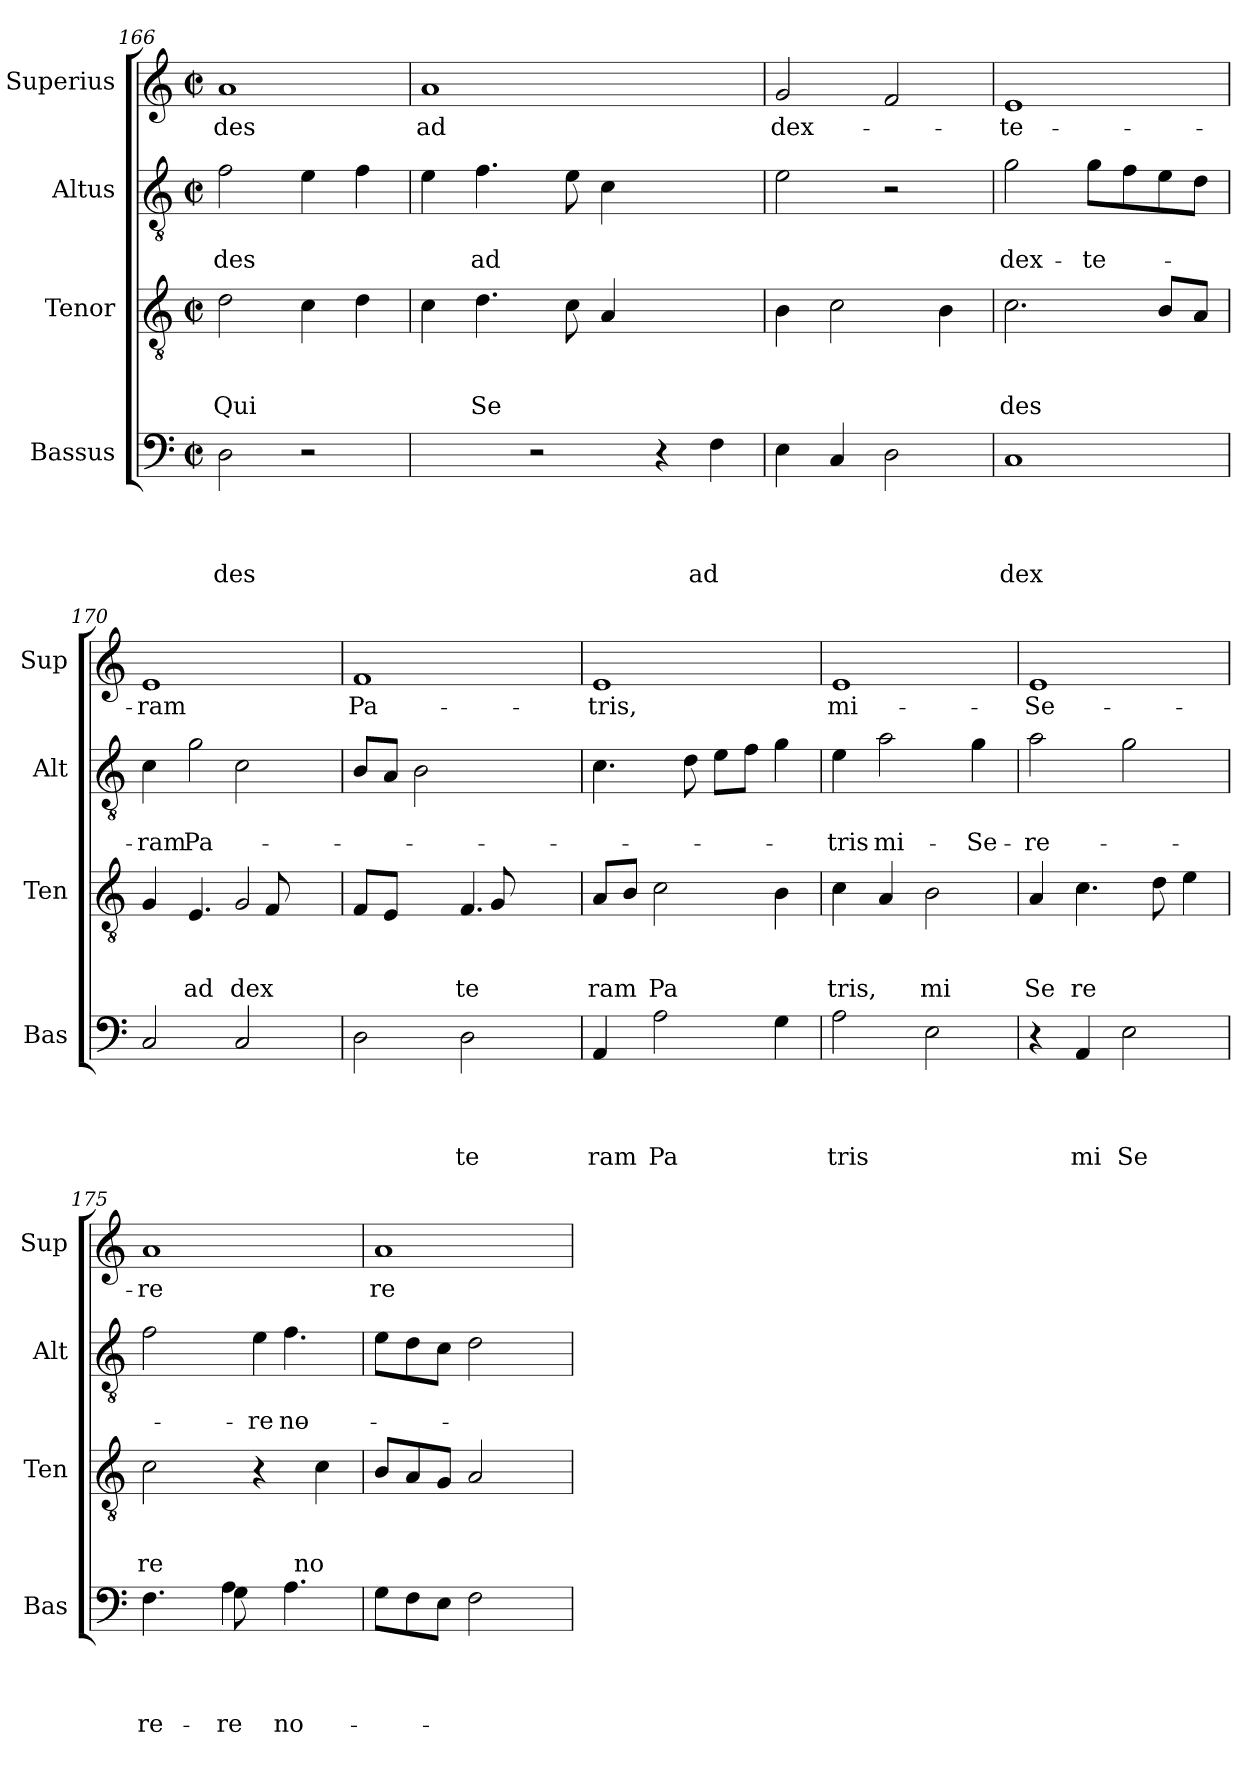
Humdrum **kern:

**kern	**text	**text	**text	**text	**kern	**text	**text	**text	**kern	**text	**text	**kern	**text
*part4	*part4	*part4	*part4	*part4	*part3	*part3	*part3	*part3	*part2	*part2	*part2	*part1	*part1
*staff4	*staff4	*staff4	*staff4	*staff4	*staff3	*staff3	*staff3	*staff3	*staff2	*staff2	*staff2	*staff1	*staff1
*I"Bassus	*	*	*	*	*I"Tenor	*	*	*	*I"Altus	*	*	*I"Superius	*
*I'Bas	*	*	*	*	*I'Ten	*	*	*	*I'Alt	*	*	*I'Sup	*
*clefF4	*	*	*	*	*clefGv2	*	*	*	*clefGv2	*	*	*clefG2	*
*k[]	*	*	*	*	*k[]	*	*	*	*k[]	*	*	*k[]	*
*C:	*	*	*	*	*C:	*	*	*	*C:	*	*	*C:	*
*M2/2	*	*	*	*	*M2/2	*	*	*	*M2/2	*	*	*M2/2	*
*met(c|)	*	*	*	*	*met(c|)	*	*	*	*met(c|)	*	*	*met(c|)	*
=166	=166	=166	=166	=166	=166	=166	=166	=166	=166	=166	=166	=166	=166
!	!	!	!	!LO:LY:b	!	!	!	!LO:LY:b	!	!	!LO:LY:b	!	!LO:LY:b
2D\	.	.	.	-des	2d\	.	.	Qui	2f\	.	des	1a	-des
2r	.	.	.	.	4c\	.	.	.	4e\	.	.	.	.
.	.	.	.	.	4d\	.	.	.	4f\	.	.	.	.
=167	=167	=167	=167	=167	=167	=167	=167	=167	=167	=167	=167	=167	=167
!	!	!	!	!	!	!	!	!	!	!	!	!	!LO:LY:b
2ryy	.	.	.	.	4c\	.	.	.	4e\	.	.	1a	ad
!	!	!	!	!	!	!	!	!LO:LY:b	!	!	!LO:LY:b	!	!
.	.	.	.	.	4.d\	.	.	Se	4.f\	.	ad	.	.
2r	.	.	.	.	.	.	.	.	.	.	.	.	.
.	.	.	.	.	8c\	.	.	.	8e\	.	.	.	.
.	.	.	.	.	4A/	.	.	.	4c\	.	.	.	.
4r	.	.	.	.	2ryy	.	.	.	2ryy	.	.	2ryy	.
!	!	!	!	!LO:LY:b	!	!	!	!	!	!	!	!	!
4F\	.	.	.	ad	.	.	.	.	.	.	.	.	.
!!LO:LB:g=z
=168	=168	=168	=168	=168	=168	=168	=168	=168	=168	=168	=168	=168	=168
!	!	!	!	!	!	!	!	!	!	!	!	!	!LO:LY:b
4E\	.	.	.	.	4B\	.	.	.	2e\	.	.	2g/	dex-
4C/	.	.	.	.	2c\	.	.	.	.	.	.	.	.
2D\	.	.	.	.	.	.	.	.	2r	.	.	2f/	.
.	.	.	.	.	4B\	.	.	.	.	.	.	.	.
=169	=169	=169	=169	=169	=169	=169	=169	=169	=169	=169	=169	=169	=169
!	!	!	!	!LO:LY:b	!	!	!	!LO:LY:b	!	!	!LO:LY:b	!	!LO:LY:b
1C	.	.	.	dex	2.c\	.	.	des	2g\	.	dex-	1e	-te-
!	!	!	!	!	!	!	!	!	!	!	!LO:LY:b	!	!
.	.	.	.	.	.	.	.	.	8g\L	.	-te-	.	.
.	.	.	.	.	.	.	.	.	8f\	.	.	.	.
.	.	.	.	.	8B/L	.	.	.	8e\	.	.	.	.
.	.	.	.	.	8A/J	.	.	.	8d\J	.	.	.	.
=170	=170	=170	=170	=170	=170	=170	=170	=170	=170	=170	=170	=170	=170
*	*	*	*	*	*^	*	*	*	*	*	*	*	*
!	!	!	!	!	!	!	!	!	!	!	!	!LO:LY:b	!	!LO:LY:b
*	*	*	*	*	*	*	*	*	*	*^	*	*	*	*
2C/	.	.	.	.	4G/	2ryy	.	.	.	4c\	2ryy	.	-ram	1e	-ram
!	!	!	!	!	!	!	!	!	!LO:LY:b	!	!	!	!LO:LY:b	!	!
.	.	.	.	.	4.E/	.	.	.	ad	2g\	.	.	Pa-	.	.
!	!	!	!	!	!	!	!	!	!LO:LY:b	!	!	!	!	!	!
2C/	.	.	.	.	.	2G/	.	.	dex	.	2c\	.	.	.	.
.	.	.	.	.	8F/	.	.	.	.	.	.	.	.	.	.
.	.	.	.	.	4ryy	.	.	.	.	4ryy	.	.	.	.	.
*	*	*	*	*	*	*	*	*	*	*v	*v	*	*	*	*
=171	=171	=171	=171	=171	=171	=171	=171	=171	=171	=171	=171	=171	=171	=171
!	!	!	!	!	!	!	!	!	!	!	!	!	!	!LO:LY:b
2D\	.	.	.	.	8F/L	2ryy	.	.	.	8B/L	.	.	1f	Pa-
.	.	.	.	.	8E/J	.	.	.	.	8A/J	.	.	.	.
.	.	.	.	.	4ryy	.	.	.	.	2B\	.	.	.	.
!	!	!	!	!LO:LY:b	!	!	!	!	!LO:LY:b	!	!	!	!	!
2D\	.	.	.	te	4.F/	8ryy	.	.	te	.	.	.	.	.
.	.	.	.	.	.	8G/	.	.	.	.	.	.	.	.
.	.	.	.	.	.	8ryy	.	.	.	4ryy	.	.	.	.
.	.	.	.	.	8ryy	8ryy	.	.	.	.	.	.	.	.
=172	=172	=172	=172	=172	=172	=172	=172	=172	=172	=172	=172	=172	=172	=172
!	!	!	!	!LO:LY:b	!	!	!	!	!LO:LY:b	!	!	!	!	!LO:LY:b
*	*	*	*	*	*v	*v	*	*	*	*	*	*	*	*
4AA/	.	.	.	ram	8A/L	.	.	ram	4.c\	.	.	1e	-tris,
.	.	.	.	.	8B/J	.	.	.	.	.	.	.	.
!	!	!	!	!LO:LY:b	!	!	!	!LO:LY:b	!	!	!	!	!
2A\	.	.	.	Pa	2c\	.	.	Pa	.	.	.	.	.
.	.	.	.	.	.	.	.	.	8d\	.	.	.	.
.	.	.	.	.	.	.	.	.	8e\L	.	.	.	.
.	.	.	.	.	.	.	.	.	8f\J	.	.	.	.
4G\	.	.	.	.	4B\	.	.	.	4g\	.	.	.	.
=173	=173	=173	=173	=173	=173	=173	=173	=173	=173	=173	=173	=173	=173
!	!	!	!	!LO:LY:b	!	!	!	!LO:LY:b	!	!	!LO:LY:b	!	!LO:LY:b
2A\	.	.	.	tris	4c\	.	.	tris,	4e\	.	-tris	1e	mi-
!	!	!	!	!	!	!	!	!	!	!	!LO:LY:b	!	!
.	.	.	.	.	4A/	.	.	.	2a\	.	mi-	.	.
!	!	!	!	!	!	!	!	!LO:LY:b	!	!	!	!	!
2E\	.	.	.	.	2B\	.	.	mi	.	.	.	.	.
!	!	!	!	!	!	!	!	!	!	!	!LO:LY:b	!	!
.	.	.	.	.	.	.	.	.	4g\	.	-Se-	.	.
=174	=174	=174	=174	=174	=174	=174	=174	=174	=174	=174	=174	=174	=174
!	!	!	!	!	!	!	!	!LO:LY:b	!	!	!LO:LY:b	!	!LO:LY:b
4r	.	.	.	.	4A/	.	.	Se	2a\	.	-re-	1e	-Se-
!	!	!	!	!LO:LY:b	!	!	!	!LO:LY:b	!	!	!	!	!
4AA/	.	.	.	mi	4.c\	.	.	re	.	.	.	.	.
!	!	!	!	!LO:LY:b	!	!	!	!	!	!	!	!	!
2E\	.	.	.	Se	.	.	.	.	2g\	.	.	.	.
.	.	.	.	.	8d\	.	.	.	.	.	.	.	.
.	.	.	.	.	4e\	.	.	.	.	.	.	.	.
!!LO:LB:g=z
=175	=175	=175	=175	=175	=175	=175	=175	=175	=175	=175	=175	=175	=175
!	!	!	!	!LO:LY:b	!	!	!	!LO:LY:b	!	!	!	!	!LO:LY:b
*^	*	*	*	*	*	*	*	*	*^	*	*	*	*
*	*	*	*	*	*	*	*	*	*	*	*^	*	*	*	*
4.F\	4.ryy	.	.	.	re-	2c\	.	.	re	48%5ryy	2f\	2ryy	.	.	1a	-re
.	.	.	.	.	.	.	.	.	.	48%43ryy	.	.	.	.	.	.
!	!	!	!	!	!LO:LY:b	!	!	!	!	!	!	!	!	!	!	!
4A\	8G\	.	.	.	-re	.	.	.	.	.	.	.	.	.	.	.
!	!	!	!	!	!	!	!	!	!	!	!	!	!	!LO:LY:b	!	!
.	2ryy	.	.	.	.	4r	.	.	.	.	4e\	8ryy	.	-re	.	.
!	!	!	!	!	!LO:LY:b	!	!	!	!	!	!	!	!	!LO:LY:b	!	!
4.A\	.	.	.	.	no-	.	.	.	.	.	.	4.f\	.	no	.	.
!	!	!	!	!	!	!	!	!	!LO:LY:b	!	!	!	!	!	!	!
.	.	.	.	.	.	4c\	.	.	no	.	4ryy	.	.	.	.	.
*v	*v	*	*	*	*	*	*	*	*	*	*v	*v	*	*	*	*
=176	=176	=176	=176	=176	=176	=176	=176	=176	=176	=176	=176	=176	=176	=176
!	!	!	!	!	!	!	!	!	!	!	!	!	!	!LO:LY:b
*	*	*	*	*	*	*	*	*	*v	*v	*	*	*	*
8G\L	.	.	.	.	8B/L	.	.	.	8e\L	.	.	1a	re
8F\	.	.	.	.	8A/	.	.	.	8d\	.	.	.	.
8E\J	.	.	.	.	8G/J	.	.	.	8c\J	.	.	.	.
2F\	.	.	.	.	2A/	.	.	.	2d\	.	.	.	.
8ryy	.	.	.	.	8ryy	.	.	.	8ryy	.	.	.	.
=	=	=	=	=	=	=	=	=	=	=	=	=	=
*-	*-	*-	*-	*-	*-	*-	*-	*-	*-	*-	*-	*-	*-
